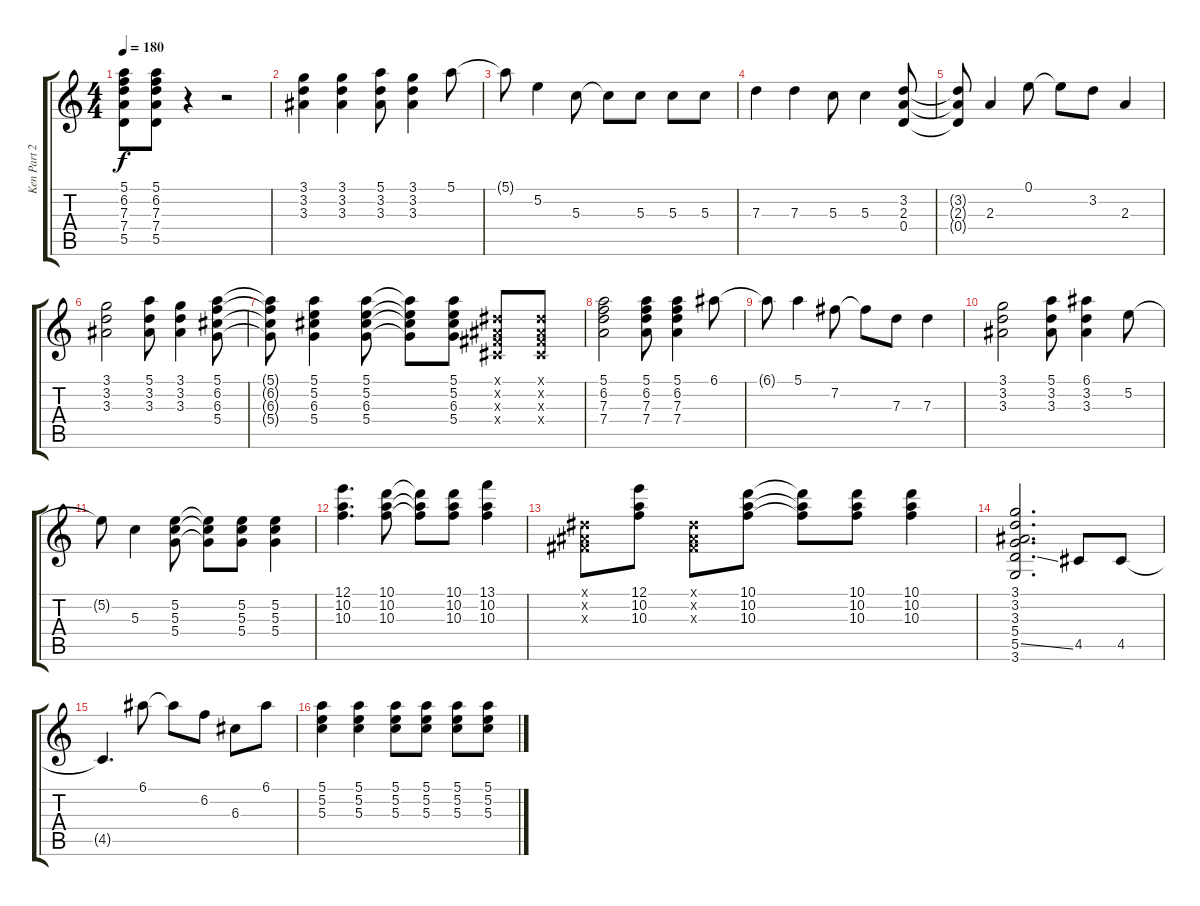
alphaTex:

\track ("Ken Part 2" "Ken Part 2") {instrument electricguitarclean}
\staff {score tabs}
\tuning (E4 B3 G3 D3 A2 E2) {hide}
\ts (4 4)
\tempo 180
\clef g2
\ks c
(5.1 6.2 7.3 7.4 5.5).8{dy f} (5.1 6.2 7.3 7.4 5.5).8 r.4 r.2 |
(3.1 3.2 3.3).4 (3.1 3.2 3.3).4 (5.1 3.2 3.3).8 (3.1 3.2 3.3).4 5.1.8 |
5.1{t}.8 5.2.4 5.3.8 5.3{t}.8 5.3.8 5.3.8 5.3.8 |
7.3.4 7.3.4 5.3.8 5.3.4 (3.2 2.3 0.4).8 |
(3.2{t} 2.3{t} 0.4{t}).8 2.3.4 0.1.8 0.1{t}.8 3.2.8 2.3.4 |
(3.1 3.2 3.3).2 (5.1 3.2 3.3).8 (3.1 3.2 3.3).4 (5.1 6.2 6.3 5.4).8 |
(5.1{t} 6.2{t} 6.3{t} 5.4{t}).8 (5.1 5.2 6.3 5.4).4 (5.1 5.2 6.3 5.4).8 (5.1{t} 5.2{t} 6.3{t} 5.4{t}).8 (5.1 5.2 6.3 5.4).8 (-1.1{x} -1.2{x} -1.3{x} -1.4{x}).8 (-1.1{x} -1.2{x} -1.3{x} -1.4{x}).8 |
(5.1 6.2 7.3 7.4).2 (5.1 6.2 7.3 7.4).8 (5.1 6.2 7.3 7.4).4 6.1.8 |
6.1{t}.8 5.1.4 7.2.8 7.2{t}.8 7.3.8 7.3.4 |
(3.1 3.2 3.3).2 (5.1 3.2 3.3).8 (6.1 3.2 3.3).4 5.2.8 |
5.2{t}.8 5.3.4 (5.2 5.3 5.4).8 (5.2{t} 5.3{t} 5.4{t}).8 (5.2 5.3 5.4).8 (5.2 5.3 5.4).4 |
(12.1 10.2 10.3).4{d} (10.1 10.2 10.3).8 (10.1{t} 10.2{t} 10.3{t}).8 (10.1 10.2 10.3).8 (13.1 10.2 10.3).4 |
(-1.1{x} -1.2{x} -1.3{x}).8 (12.1 10.2 10.3).8 (-1.1{x} -1.2{x} -1.3{x}).8 (10.1 10.2 10.3).8 (10.1{t} 10.2{t} 10.3{t}).8 (10.1 10.2 10.3).8 (10.1 10.2 10.3).4 |
(3.1 3.2 3.3 5.4 5.5{ss} 3.6).2{d} 4.5.8 4.5.8 |
4.5{t}.4{d} 6.1.8 6.1{t}.8 6.2.8 6.3.8 6.1.8 |
(5.1 5.2 5.3).4 (5.1 5.2 5.3).4 (5.1 5.2 5.3).8 (5.1 5.2 5.3).8 (5.1 5.2 5.3).8 (5.1 5.2 5.3).8
